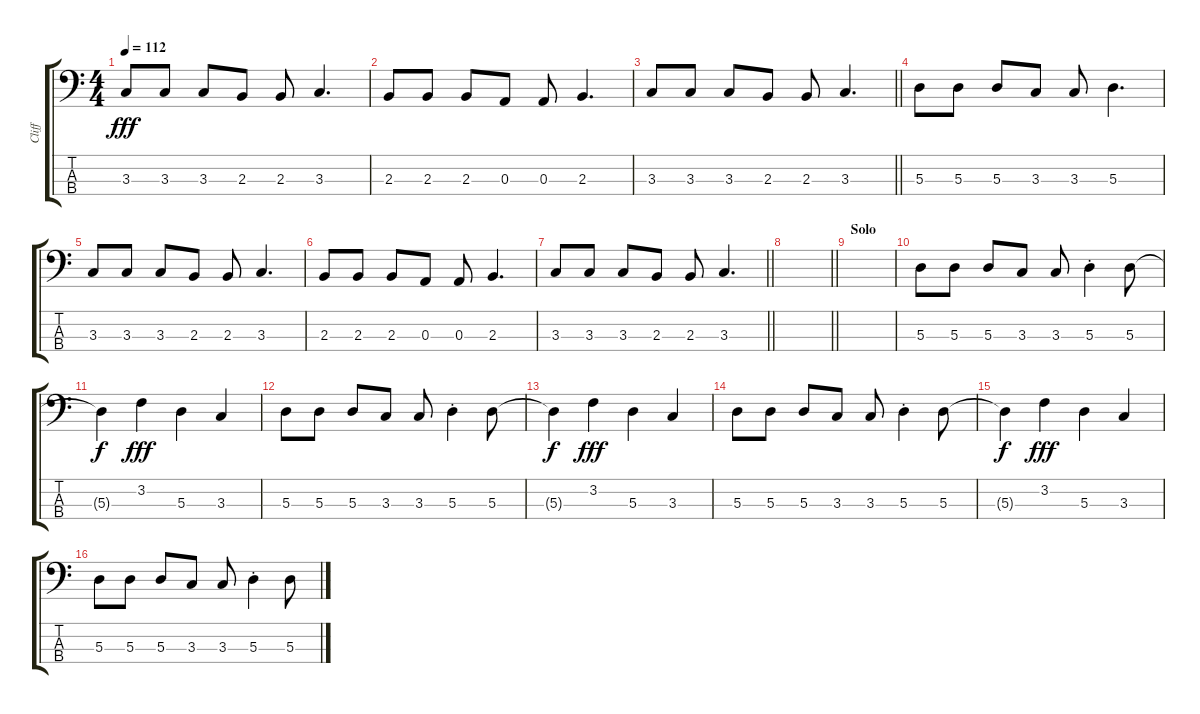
\track ("Cliff" "Cliff") {instrument electricbassfinger}
\staff {score tabs}
\tuning (G2 D2 A1 E1) {hide}
\ts (4 4)
\tempo 112
\clef f4
\ks c
3.3.8{dy fff} 3.3.8 3.3.8 2.3.8 2.3.8 3.3.4{d} |
2.3.8 2.3.8 2.3.8 0.3.8 0.3.8 2.3.4{d} |
\barLineRight lightlight
3.3.8 3.3.8 3.3.8 2.3.8 2.3.8 3.3.4{d} |
5.3.8 5.3.8 5.3.8 3.3.8 3.3.8 5.3.4{d} |
3.3.8 3.3.8 3.3.8 2.3.8 2.3.8 3.3.4{d} |
2.3.8 2.3.8 2.3.8 0.3.8 0.3.8 2.3.4{d} |
\barLineRight lightlight
3.3.8 3.3.8 3.3.8 2.3.8 2.3.8 3.3.4{d} |
\barLineRight lightlight
|
\section ("" "Solo")
|
5.3.8 5.3.8 5.3.8 3.3.8 3.3.8 5.3{st}.4 5.3.8 |
5.3{t}.4{dy f} 3.2.4{dy fff} 5.3.4 3.3.4 |
5.3.8 5.3.8 5.3.8 3.3.8 3.3.8 5.3{st}.4 5.3.8 |
5.3{t}.4{dy f} 3.2.4{dy fff} 5.3.4 3.3.4 |
5.3.8 5.3.8 5.3.8 3.3.8 3.3.8 5.3{st}.4 5.3.8 |
5.3{t}.4{dy f} 3.2.4{dy fff} 5.3.4 3.3.4 |
5.3.8 5.3.8 5.3.8 3.3.8 3.3.8 5.3{st}.4 5.3.8
